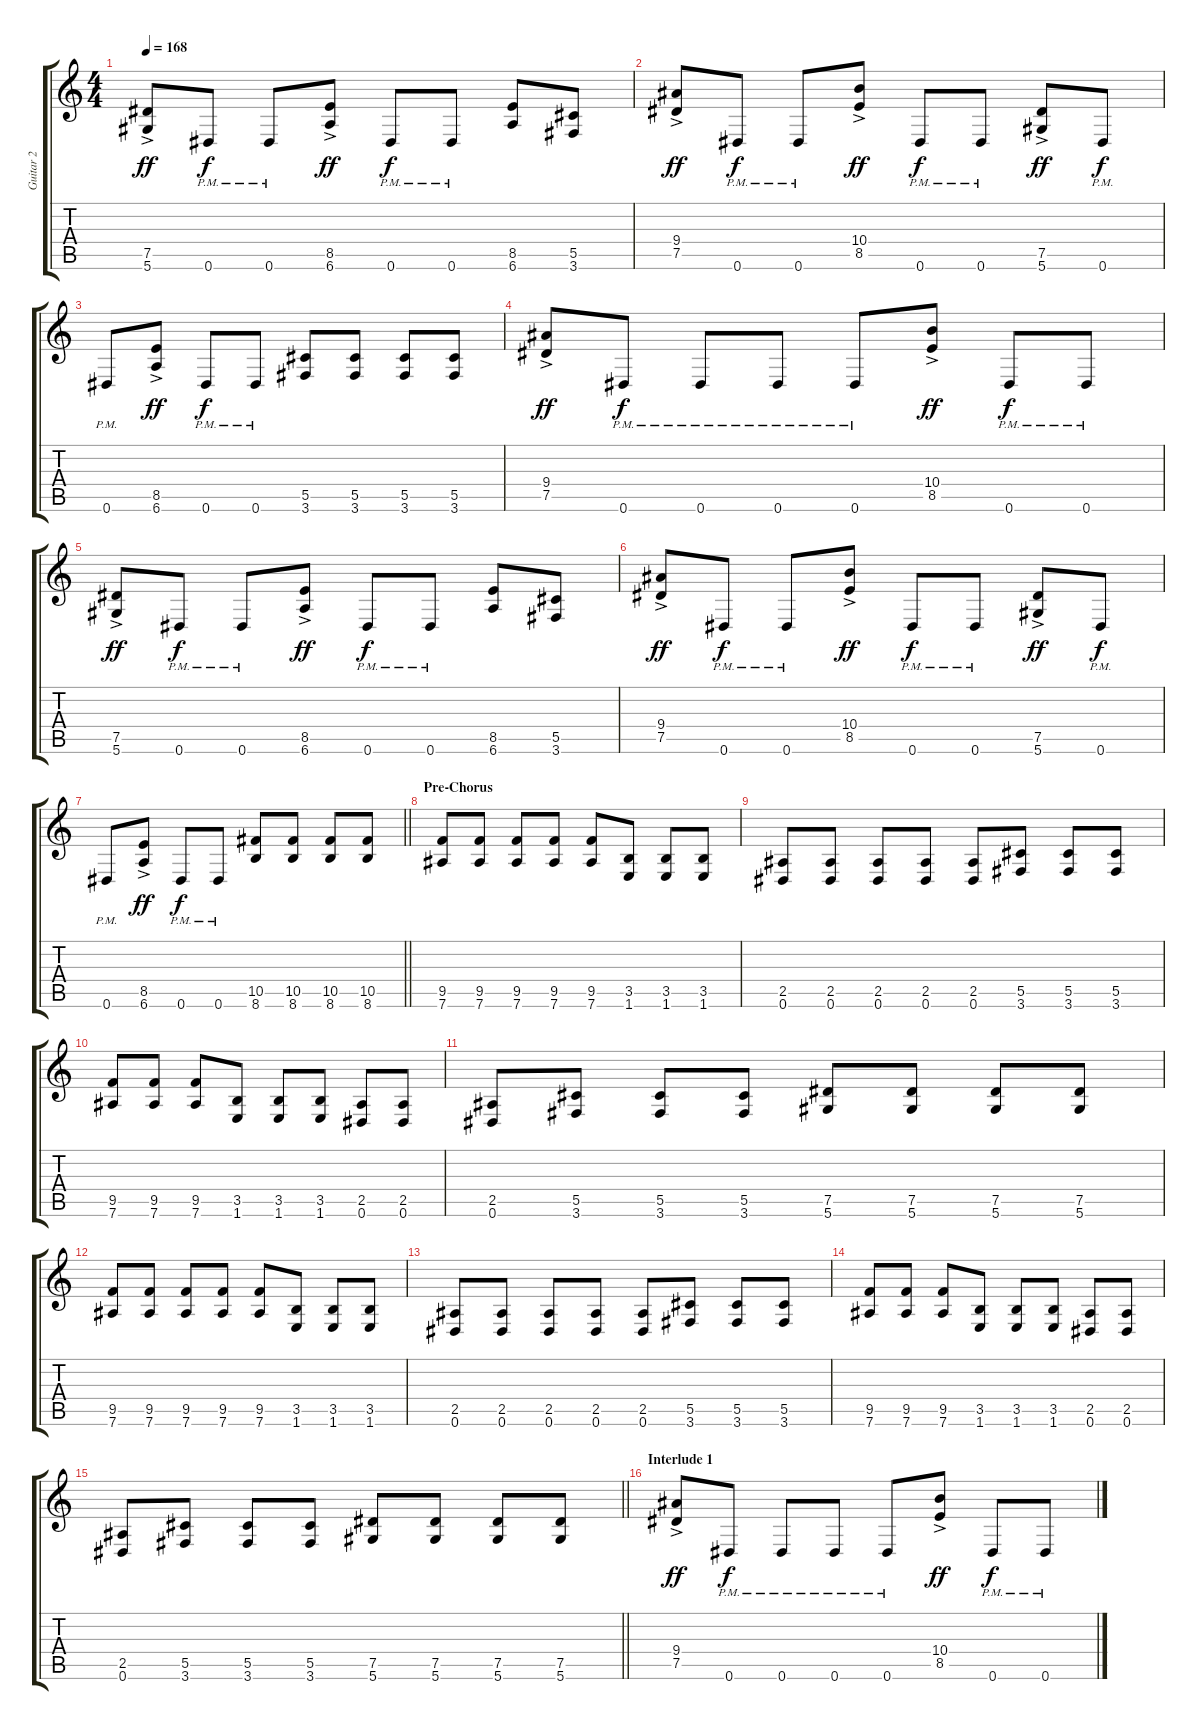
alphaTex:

\track ("Guitar 2" "Guitar 2") {instrument distortionguitar}
\staff {score tabs}
\tuning (Eb4 Bb3 Gb3 Db3 Ab2 Eb2) {hide}
\ts (4 4)
\tempo 168
\clef g2
\ks c
(7.5{ac} 5.6{ac}).8{dy ff} 0.6{pm}.8{dy f} 0.6{pm}.8 (8.5{ac} 6.6{ac}).8{dy ff} 0.6{pm}.8{dy f} 0.6{pm}.8 (8.5 6.6).8 (5.5 3.6).8 |
(9.4{ac} 7.5{ac}).8{dy ff} 0.6{pm}.8{dy f} 0.6{pm}.8 (10.4{ac} 8.5{ac}).8{dy ff} 0.6{pm}.8{dy f} 0.6{pm}.8 (7.5{ac} 5.6{ac}).8{dy ff} 0.6{pm}.8{dy f} |
0.6{pm}.8 (8.5{ac} 6.6{ac}).8{dy ff} 0.6{pm}.8{dy f} 0.6{pm}.8 (5.5 3.6).8 (5.5 3.6).8 (5.5 3.6).8 (5.5 3.6).8 |
(9.4{ac} 7.5{ac}).8{dy ff} 0.6{pm}.8{dy f} 0.6{pm}.8 0.6{pm}.8 0.6{pm}.8 (10.4{ac} 8.5{ac}).8{dy ff} 0.6{pm}.8{dy f} 0.6{pm}.8 |
(7.5{ac} 5.6{ac}).8{dy ff} 0.6{pm}.8{dy f} 0.6{pm}.8 (8.5{ac} 6.6{ac}).8{dy ff} 0.6{pm}.8{dy f} 0.6{pm}.8 (8.5 6.6).8 (5.5 3.6).8 |
(9.4{ac} 7.5{ac}).8{dy ff} 0.6{pm}.8{dy f} 0.6{pm}.8 (10.4{ac} 8.5{ac}).8{dy ff} 0.6{pm}.8{dy f} 0.6{pm}.8 (7.5{ac} 5.6{ac}).8{dy ff} 0.6{pm}.8{dy f} |
\barLineRight lightlight
0.6{pm}.8 (8.5{ac} 6.6{ac}).8{dy ff} 0.6{pm}.8{dy f} 0.6{pm}.8 (10.5 8.6).8 (10.5 8.6).8 (10.5 8.6).8 (10.5 8.6).8 |
\section ("" "Pre-Chorus")
(9.5 7.6).8 (9.5 7.6).8 (9.5 7.6).8 (9.5 7.6).8 (9.5 7.6).8 (3.5 1.6).8 (3.5 1.6).8 (3.5 1.6).8 |
(2.5 0.6).8 (2.5 0.6).8 (2.5 0.6).8 (2.5 0.6).8 (2.5 0.6).8 (5.5 3.6).8 (5.5 3.6).8 (5.5 3.6).8 |
(9.5 7.6).8 (9.5 7.6).8 (9.5 7.6).8 (3.5 1.6).8 (3.5 1.6).8 (3.5 1.6).8 (2.5 0.6).8 (2.5 0.6).8 |
(2.5 0.6).8 (5.5 3.6).8 (5.5 3.6).8 (5.5 3.6).8 (7.5 5.6).8 (7.5 5.6).8 (7.5 5.6).8 (7.5 5.6).8 |
(9.5 7.6).8 (9.5 7.6).8 (9.5 7.6).8 (9.5 7.6).8 (9.5 7.6).8 (3.5 1.6).8 (3.5 1.6).8 (3.5 1.6).8 |
(2.5 0.6).8 (2.5 0.6).8 (2.5 0.6).8 (2.5 0.6).8 (2.5 0.6).8 (5.5 3.6).8 (5.5 3.6).8 (5.5 3.6).8 |
(9.5 7.6).8 (9.5 7.6).8 (9.5 7.6).8 (3.5 1.6).8 (3.5 1.6).8 (3.5 1.6).8 (2.5 0.6).8 (2.5 0.6).8 |
\barLineRight lightlight
(2.5 0.6).8 (5.5 3.6).8 (5.5 3.6).8 (5.5 3.6).8 (7.5 5.6).8 (7.5 5.6).8 (7.5 5.6).8 (7.5 5.6).8 |
\section ("" "Interlude 1")
(9.4{ac} 7.5{ac}).8{dy ff} 0.6{pm}.8{dy f} 0.6{pm}.8 0.6{pm}.8 0.6{pm}.8 (10.4{ac} 8.5{ac}).8{dy ff} 0.6{pm}.8{dy f} 0.6{pm}.8
